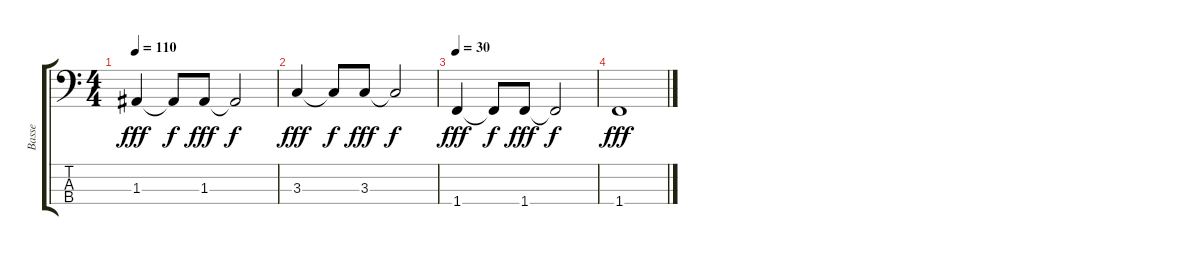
\track ("Basse" "Basse") {instrument electricbassfinger}
\staff {score tabs}
\tuning (G2 D2 A1 E1) {hide}
\ts (4 4)
\tempo 110
\clef f4
\ks c
1.3.4{dy fff} 1.3{t}.8{dy f} 1.3.8{dy fff} 1.3{t}.2{dy f} |
3.3.4{dy fff} 3.3{t}.8{dy f} 3.3.8{dy fff} 3.3{t}.2{dy f} |
\tempo 30
1.4.4{dy fff} 1.4{t}.8{dy f} 1.4.8{dy fff} 1.4{t}.2{dy f} |
1.4.1{dy fff}
